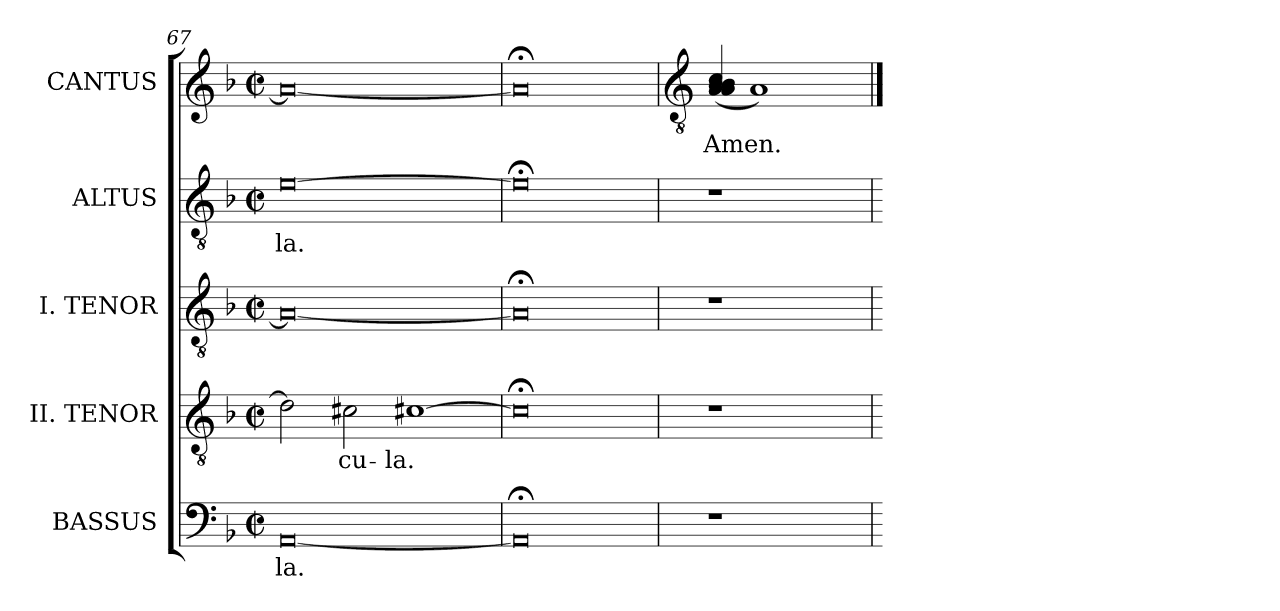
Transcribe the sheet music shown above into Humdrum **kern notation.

**kern	**text	**kern	**text	**kern	**text	**kern	**text	**kern	**text
*part5	*part5	*part4	*part4	*part3	*part3	*part2	*part2	*part1	*part1
*staff5	*staff5	*staff4	*staff4	*staff3	*staff3	*staff2	*staff2	*staff1	*staff1
*I"BASSUS	*	*I"II. TENOR	*	*I"I. TENOR	*	*I"ALTUS	*	*I"CANTUS	*
*clefF4	*	*clefGv2	*	*clefGv2	*	*clefGv2	*	*clefG2	*
*k[b-]	*	*k[b-]	*	*k[b-]	*	*k[b-]	*	*k[b-]	*
*F:	*	*F:	*	*F:	*	*F:	*	*F:	*
*M2/2	*	*M2/2	*	*M2/2	*	*M2/2	*	*M2/2	*
*met(c|)	*	*met(c|)	*	*met(c|)	*	*met(c|)	*	*met(c|)	*
=67	=67	=67	=67	=67	=67	=67	=67	=67	=67
!	!LO:LY:b:cj	!	!LO:LY:b:cj	!	!LO:LY:b:cj	!	!LO:LY:b:cj	!	!LO:LY:b:cj
[<0AA	-la.	2d\]	--	0A_<	.	[>0e	-la.	0a_<	.
!	!	!	!LO:LY:b:cj	!	!	!	!	!	!
.	.	2c#X\	-cu-	.	.	.	.	.	.
!	!	!	!LO:LY:b:cj	!	!	!	!	!	!
.	.	[>1c#X	-la.	.	.	.	.	.	.
=68	=68	=68	=68	=68	=68	=68	=68	=68	=68
!	!LO:LY:b:cj	!	!LO:LY:b:cj	!	!LO:LY:b:cj	!	!LO:LY:b:cj	!	!LO:LY:b:cj
0AA;<]	.	0c#;<]	.	0A;<]	.	0e;<]	.	0a;<]	.
!!LO:PB:g=z
=69	=69	=69	=69	=69	=69	=69	=69	=69	=69
*	*	*	*	*	*	*	*	*clefGv2	*
!	!	!	!	!	!	!	!	!	!LO:LY:b:cj
1r	.	1r	.	1r	.	1r	.	(>4c/ 4B-/ 4B-/ 4A/ 4A/	Amen.-
!	!	!	!	!	!	!	!	!	!LO:LY:b:cj
.	.	.	.	.	.	.	.	1A)	-
4ryy	.	4ryy	.	4ryy	.	4ryy	.	.	.
=	==	=	==	=	==	=	==	==	==
*-	*-	*-	*-	*-	*-	*-	*-	*-	*-
